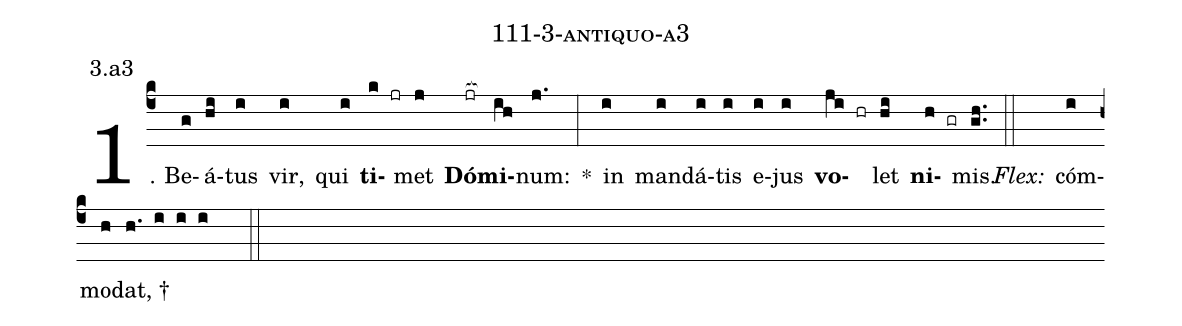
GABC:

name: 111-3-antiquo-a3;
annotation: 3.a3;
%%
(c4)1. Be(g)á(hi)tus(i) vir,(i) qui(i) <b>ti</b>(k jr)met(j) <b>Dó</b>(jr[ocb:1{])<b>mi</b>(ih[ocb:0}])num:(j.) *(:) in(i) man(i)dá(i)tis(i) e(i)jus(i) <b>vo</b>(ji hr)let(hi) <b>ni</b>(h gr)mis.(gh..) (::)
<i>Flex:</i>()  cóm(i)mo(h)dat, †(h. i i i  ::)
